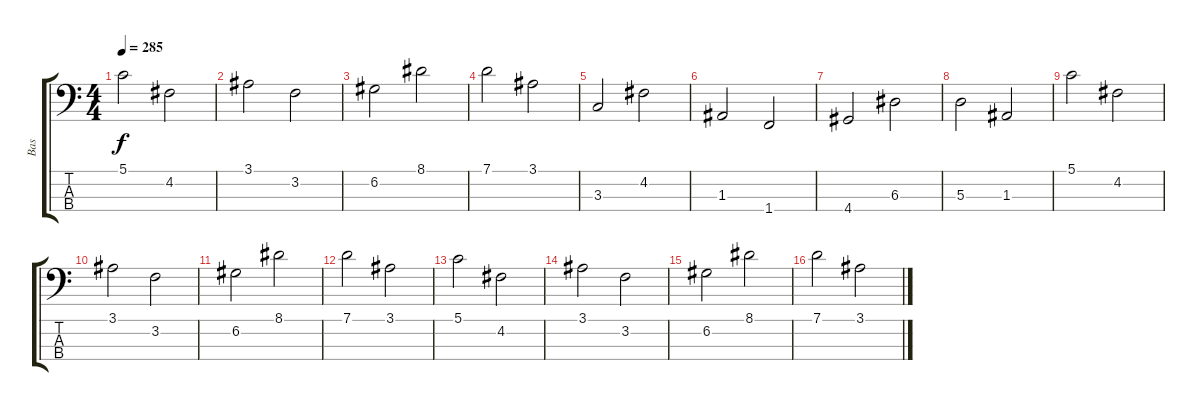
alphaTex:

\track ("Bas" "Bas") {instrument acousticbass}
\staff {score tabs}
\tuning (G2 D2 A1 E1) {hide}
\ts (4 4)
\tempo 285
\clef f4
\ks c
5.1.2{dy f} 4.2.2 |
3.1.2 3.2.2 |
6.2.2 8.1.2 |
7.1.2 3.1.2 |
3.3.2 4.2.2 |
1.3.2 1.4.2 |
4.4.2 6.3.2 |
5.3.2 1.3.2 |
5.1.2 4.2.2 |
3.1.2 3.2.2 |
6.2.2 8.1.2 |
7.1.2 3.1.2 |
5.1.2 4.2.2 |
3.1.2 3.2.2 |
6.2.2 8.1.2 |
7.1.2 3.1.2
